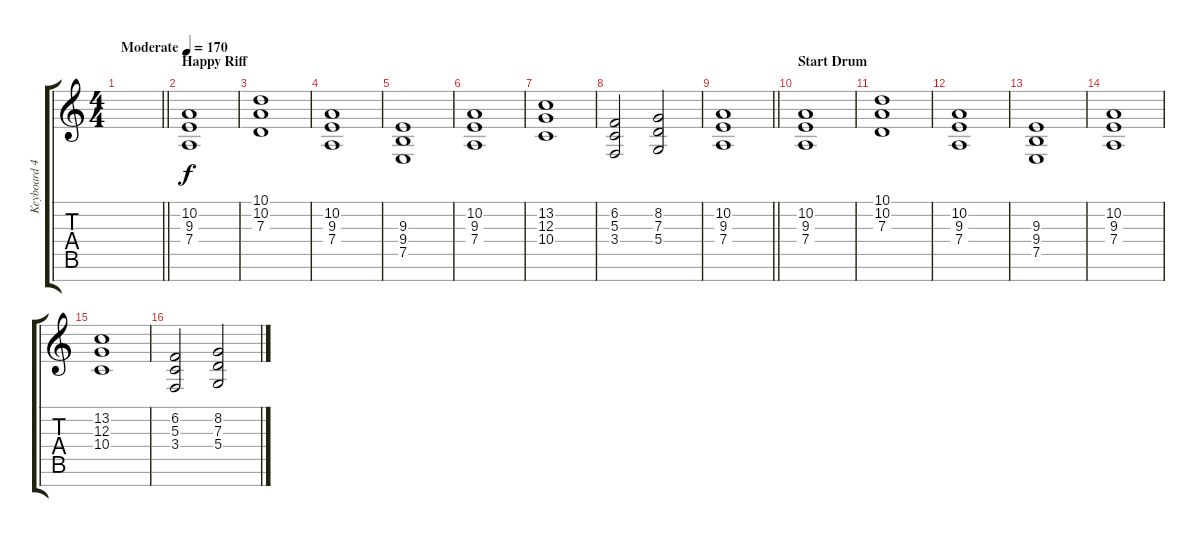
\track ("Keyboard 4" "Keyboard 4") {instrument stringensemble1}
\staff {score tabs}
\tuning (E4 B3 G3 D3 A2 E2 B1) {hide}
\ts (4 4)
\tempo (170 "Moderate")
\clef g2
\barLineRight lightlight
\ks c
|
\section ("" "Happy Riff")
(10.2 9.3 7.4).1 |
(10.1 10.2 7.3).1 |
(10.2 9.3 7.4).1 |
(9.3 9.4 7.5).1 |
(10.2 9.3 7.4).1 |
(13.2 12.3 10.4).1 |
(6.2 5.3 3.4).2 (8.2 7.3 5.4).2 |
\barLineRight lightlight
(10.2 9.3 7.4).1 |
\section ("" "Start Drum")
(10.2 9.3 7.4).1 |
(10.1 10.2 7.3).1 |
(10.2 9.3 7.4).1 |
(9.3 9.4 7.5).1 |
(10.2 9.3 7.4).1 |
(13.2 12.3 10.4).1 |
(6.2 5.3 3.4).2 (8.2 7.3 5.4).2
